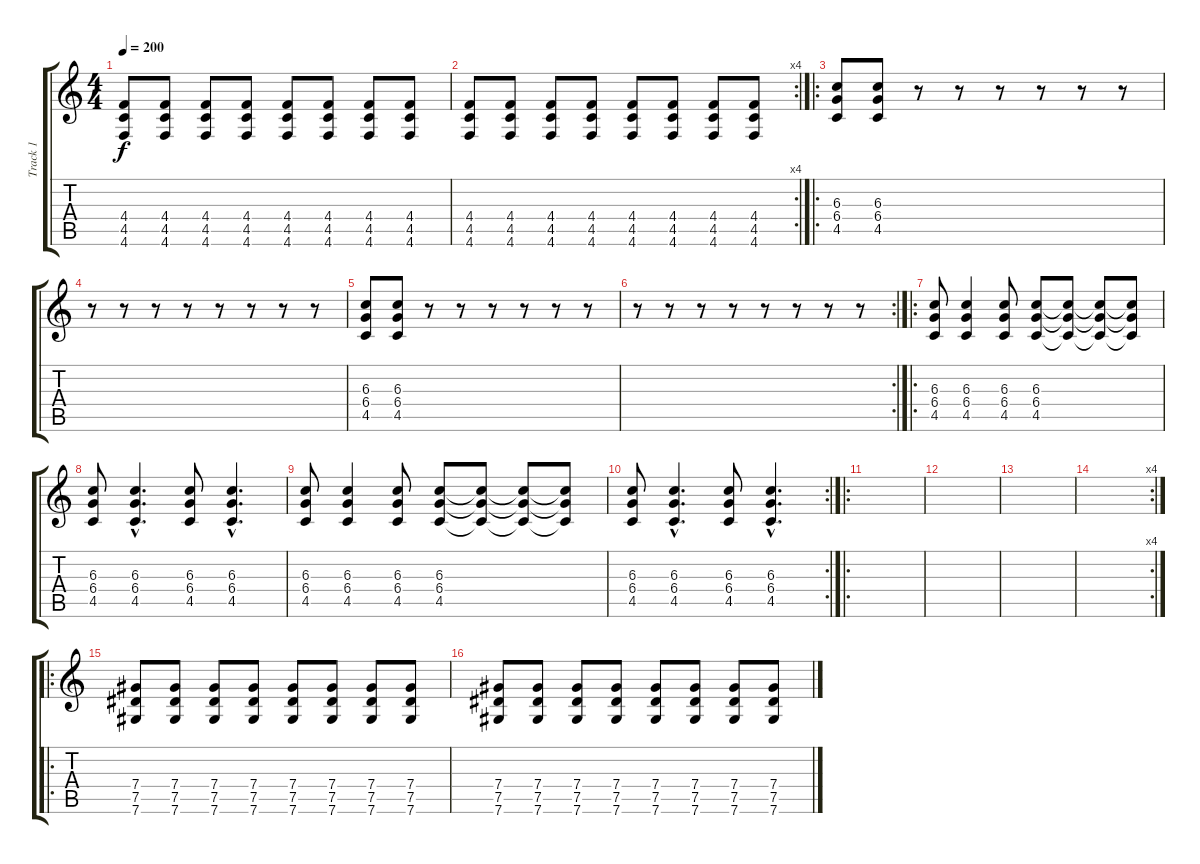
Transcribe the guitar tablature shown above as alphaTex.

\track ("Track 1" "Track 1") {instrument distortionguitar}
\staff {score tabs}
\tuning (Eb4 Bb3 Gb3 Db3 Ab2 Db2) {hide}
\ts (4 4)
\tempo 200
\clef g2
\ks c
(4.4 4.5 4.6).8{dy f} (4.4 4.5 4.6).8 (4.4 4.5 4.6).8 (4.4 4.5 4.6).8 (4.4 4.5 4.6).8 (4.4 4.5 4.6).8 (4.4 4.5 4.6).8 (4.4 4.5 4.6).8 |
\rc 4
(4.4 4.5 4.6).8 (4.4 4.5 4.6).8 (4.4 4.5 4.6).8 (4.4 4.5 4.6).8 (4.4 4.5 4.6).8 (4.4 4.5 4.6).8 (4.4 4.5 4.6).8 (4.4 4.5 4.6).8 |
\ro
(6.3 6.4 4.5).8{instrument electricguitarmuted} (6.3 6.4 4.5).8 r.8 r.8 r.8 r.8 r.8 r.8 |
r.8 r.8 r.8 r.8 r.8 r.8 r.8 r.8 |
(6.3 6.4 4.5).8 (6.3 6.4 4.5).8 r.8 r.8 r.8 r.8 r.8 r.8 |
\rc 2
r.8 r.8 r.8 r.8 r.8 r.8 r.8 r.8 |
\ro
(6.3 6.4 4.5).8{instrument electricguitarmuted} (6.3 6.4 4.5).4 (6.3 6.4 4.5).8 (6.3 6.4 4.5).8{instrument distortionguitar} (6.3{t} 6.4{t} 4.5{t}).8 (6.3{t} 6.4{t} 4.5{t}).8 (6.3{t} 6.4{t} 4.5{t}).8 |
(6.3 6.4 4.5).8{instrument electricguitarmuted} (6.3{hac} 6.4{hac} 4.5{hac}).4{d} (6.3 6.4 4.5).8 (6.3{hac} 6.4{hac} 4.5{hac}).4{d} |
(6.3 6.4 4.5).8 (6.3 6.4 4.5).4 (6.3 6.4 4.5).8 (6.3 6.4 4.5).8{instrument distortionguitar} (6.3{t} 6.4{t} 4.5{t}).8 (6.3{t} 6.4{t} 4.5{t}).8 (6.3{t} 6.4{t} 4.5{t}).8 |
\rc 2
(6.3 6.4 4.5).8{instrument electricguitarmuted} (6.3{hac} 6.4{hac} 4.5{hac}).4{d} (6.3 6.4 4.5).8 (6.3{hac} 6.4{hac} 4.5{hac}).4{d} |
\ro
|
|
|
\rc 4
|
\ro
(7.4 7.5 7.6).8{instrument distortionguitar} (7.4 7.5 7.6).8 (7.4 7.5 7.6).8 (7.4 7.5 7.6).8 (7.4 7.5 7.6).8 (7.4 7.5 7.6).8 (7.4 7.5 7.6).8 (7.4 7.5 7.6).8 |
(7.4 7.5 7.6).8 (7.4 7.5 7.6).8 (7.4 7.5 7.6).8 (7.4 7.5 7.6).8 (7.4 7.5 7.6).8 (7.4 7.5 7.6).8 (7.4 7.5 7.6).8 (7.4 7.5 7.6).8
